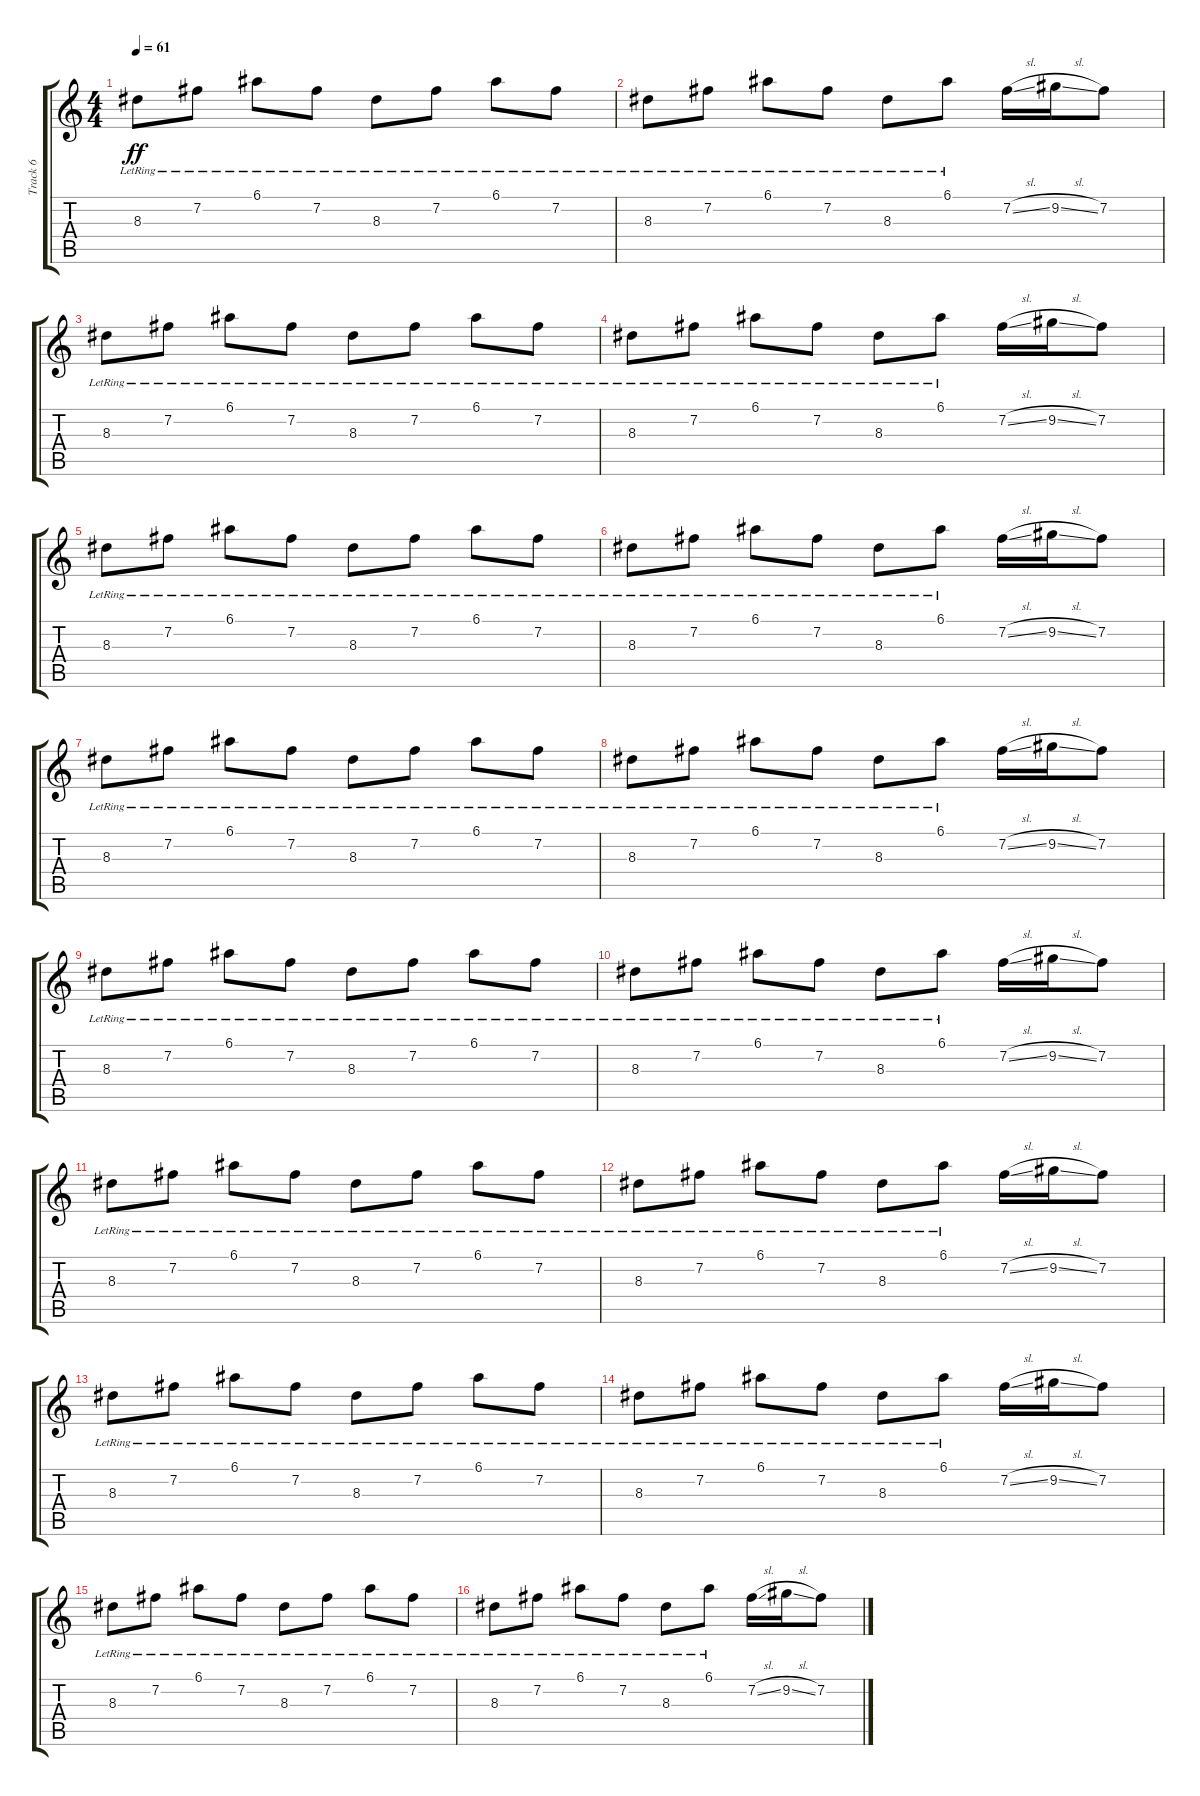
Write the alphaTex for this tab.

\track ("Track 6" "Track 6") {instrument electricguitarclean}
\staff {score tabs}
\tuning (E4 B3 G3 D3 A2 E2) {hide}
\ts (4 4)
\tempo 61
\clef g2
\ks c
8.3{lr}.8{dy ff} 7.2{lr}.8 6.1{lr}.8 7.2{lr}.8 8.3{lr}.8 7.2{lr}.8 6.1{lr}.8 7.2{lr}.8 |
8.3{lr}.8 7.2{lr}.8 6.1{lr}.8 7.2{lr}.8 8.3{lr}.8 6.1{lr}.8 7.2{sl}.16 9.2{sl}.16 7.2.8 |
8.3{lr}.8 7.2{lr}.8 6.1{lr}.8 7.2{lr}.8 8.3{lr}.8 7.2{lr}.8 6.1{lr}.8 7.2{lr}.8 |
8.3{lr}.8 7.2{lr}.8 6.1{lr}.8 7.2{lr}.8 8.3{lr}.8 6.1{lr}.8 7.2{sl}.16 9.2{sl}.16 7.2.8 |
8.3{lr}.8 7.2{lr}.8 6.1{lr}.8 7.2{lr}.8 8.3{lr}.8 7.2{lr}.8 6.1{lr}.8 7.2{lr}.8 |
8.3{lr}.8 7.2{lr}.8 6.1{lr}.8 7.2{lr}.8 8.3{lr}.8 6.1{lr}.8 7.2{sl}.16 9.2{sl}.16 7.2.8 |
8.3{lr}.8 7.2{lr}.8 6.1{lr}.8 7.2{lr}.8 8.3{lr}.8 7.2{lr}.8 6.1{lr}.8 7.2{lr}.8 |
8.3{lr}.8 7.2{lr}.8 6.1{lr}.8 7.2{lr}.8 8.3{lr}.8 6.1{lr}.8 7.2{sl}.16 9.2{sl}.16 7.2.8 |
8.3{lr}.8 7.2{lr}.8 6.1{lr}.8 7.2{lr}.8 8.3{lr}.8 7.2{lr}.8 6.1{lr}.8 7.2{lr}.8 |
8.3{lr}.8 7.2{lr}.8 6.1{lr}.8 7.2{lr}.8 8.3{lr}.8 6.1{lr}.8 7.2{sl}.16 9.2{sl}.16 7.2.8 |
8.3{lr}.8 7.2{lr}.8 6.1{lr}.8 7.2{lr}.8 8.3{lr}.8 7.2{lr}.8 6.1{lr}.8 7.2{lr}.8 |
8.3{lr}.8 7.2{lr}.8 6.1{lr}.8 7.2{lr}.8 8.3{lr}.8 6.1{lr}.8 7.2{sl}.16 9.2{sl}.16 7.2.8 |
8.3{lr}.8 7.2{lr}.8 6.1{lr}.8 7.2{lr}.8 8.3{lr}.8 7.2{lr}.8 6.1{lr}.8 7.2{lr}.8 |
8.3{lr}.8 7.2{lr}.8 6.1{lr}.8 7.2{lr}.8 8.3{lr}.8 6.1{lr}.8 7.2{sl}.16 9.2{sl}.16 7.2.8 |
8.3{lr}.8 7.2{lr}.8 6.1{lr}.8 7.2{lr}.8 8.3{lr}.8 7.2{lr}.8 6.1{lr}.8 7.2{lr}.8 |
8.3{lr}.8 7.2{lr}.8 6.1{lr}.8 7.2{lr}.8 8.3{lr}.8 6.1{lr}.8 7.2{sl}.16 9.2{sl}.16 7.2.8
